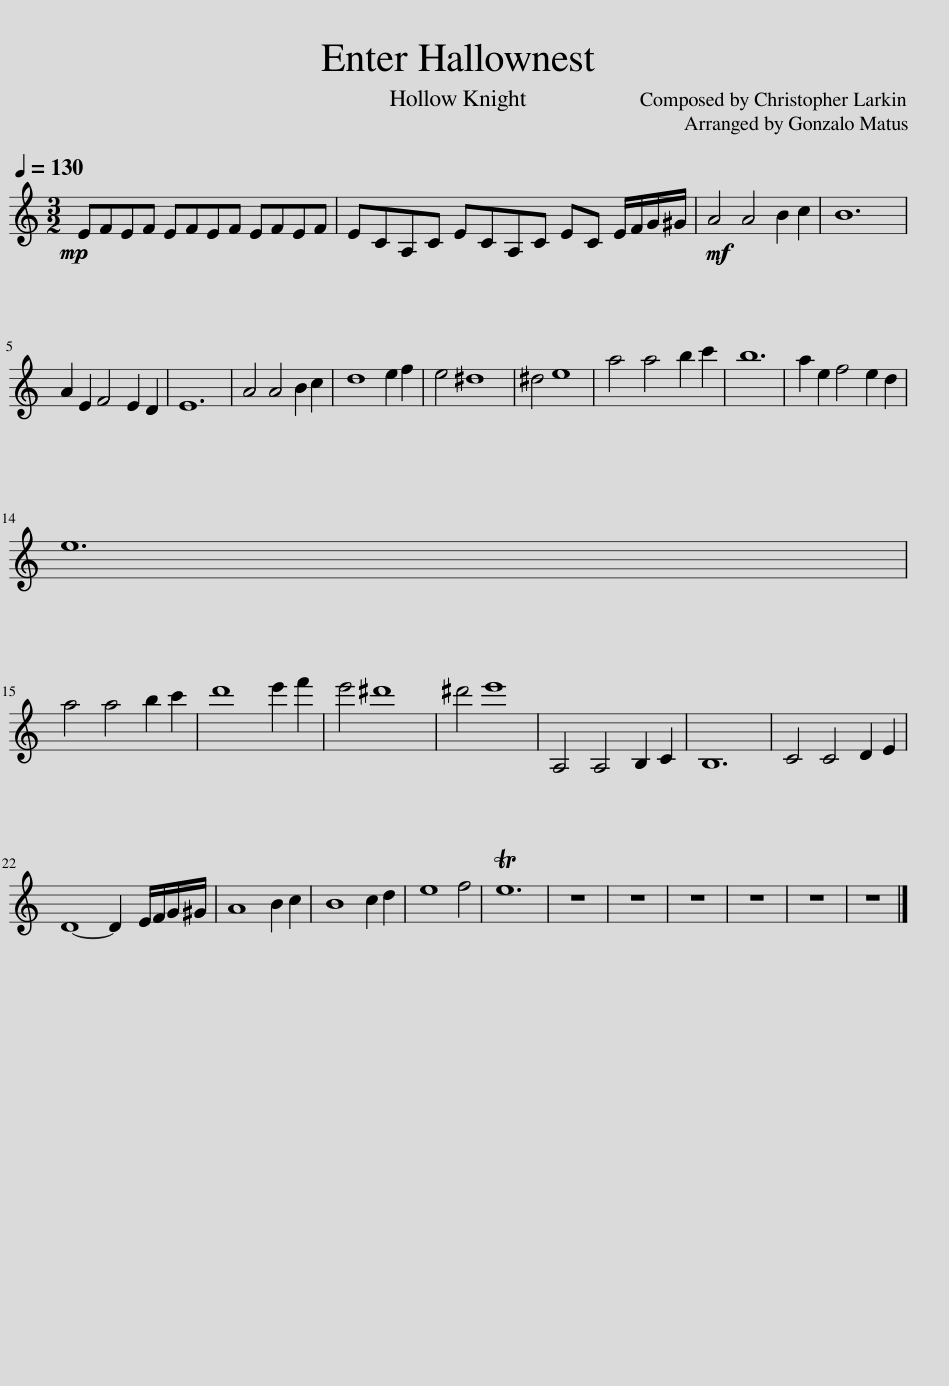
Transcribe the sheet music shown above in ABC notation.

X:1
L:1/8
Q:1/4=130
M:3/2
I:linebreak $
K:C
V:1 treble
V:1
!mp! EFEF EFEF EFEF | ECA,C ECA,C EC E/F/G/^G/ |!mf! A4 A4 B2 c2 | B12 |$ A2 E2 F4 E2 D2 | %5
 E12 | A4 A4 B2 c2 | d8 e2 f2 | e4 ^d8 | ^d4 e8 | %10
 a4 a4 b2 c'2 | b12 | a2 e2 f4 e2 d2 |$ e12 |$ a4 a4 b2 c'2 | %15
 d'8 e'2 f'2 | e'4 ^d'8 | ^d'4 e'8 | A,4 A,4 B,2 C2 | B,12 | %20
 C4 C4 D2 E2 |$ D8- D2 E/F/G/^G/ | A8 B2 c2 | B8 c2 d2 | e8 f4 | %25
 Te12 | z12 | z12 | z12 | z12 | %30
 z12 | z12 |] %32
